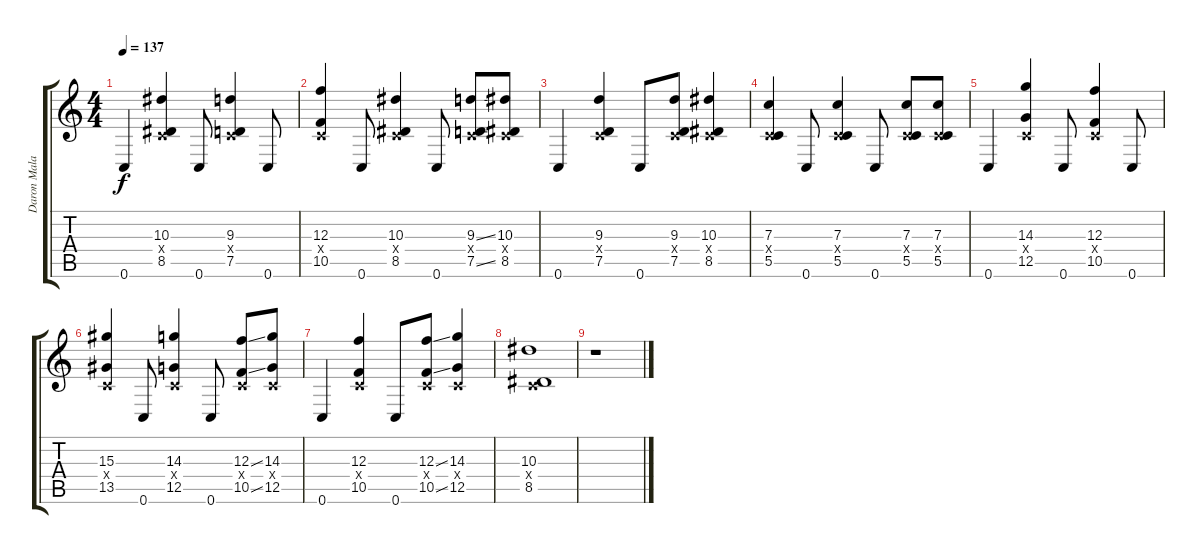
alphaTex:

\track ("Daron Malakian - Overdrive Guitar" "Daron Mala") {instrument overdrivenguitar}
\staff {score tabs}
\tuning (D4 A3 F3 C3 G2 C2) {hide}
\ts (4 4)
\tempo 137
\clef g2
\ks c
0.6.4{dy f} (10.3 0.4{x} 8.5).4 0.6.8 (9.3 0.4{x} 7.5).4 0.6.8 |
(12.3 0.4{x} 10.5).4 0.6.8 (10.3 0.4{x} 8.5).4 0.6.8 (9.3{ss} 0.4{x} 7.5{ss}).8 (10.3 0.4{x} 8.5).8 |
0.6.4 (9.3 0.4{x} 7.5).4 0.6.8 (9.3 0.4{x} 7.5).8 (10.3 0.4{x} 8.5).4 |
(7.3 0.4{x} 5.5).4 0.6.8 (7.3 0.4{x} 5.5).4 0.6.8 (7.3 0.4{x} 5.5).8 (7.3 0.4{x} 5.5).8 |
0.6.4 (14.3 0.4{x} 12.5).4 0.6.8 (12.3 0.4{x} 10.5).4 0.6.8 |
(15.3 0.4{x} 13.5).4 0.6.8 (14.3 0.4{x} 12.5).4 0.6.8 (12.3{ss} 0.4{x} 10.5{ss}).8 (14.3 0.4{x} 12.5).8 |
0.6.4 (12.3 0.4{x} 10.5).4 0.6.8 (12.3{ss} 0.4{x} 10.5{ss}).8 (14.3 0.4{x} 12.5).4 |
(10.3 0.4{x} 8.5).1 |
r.1
